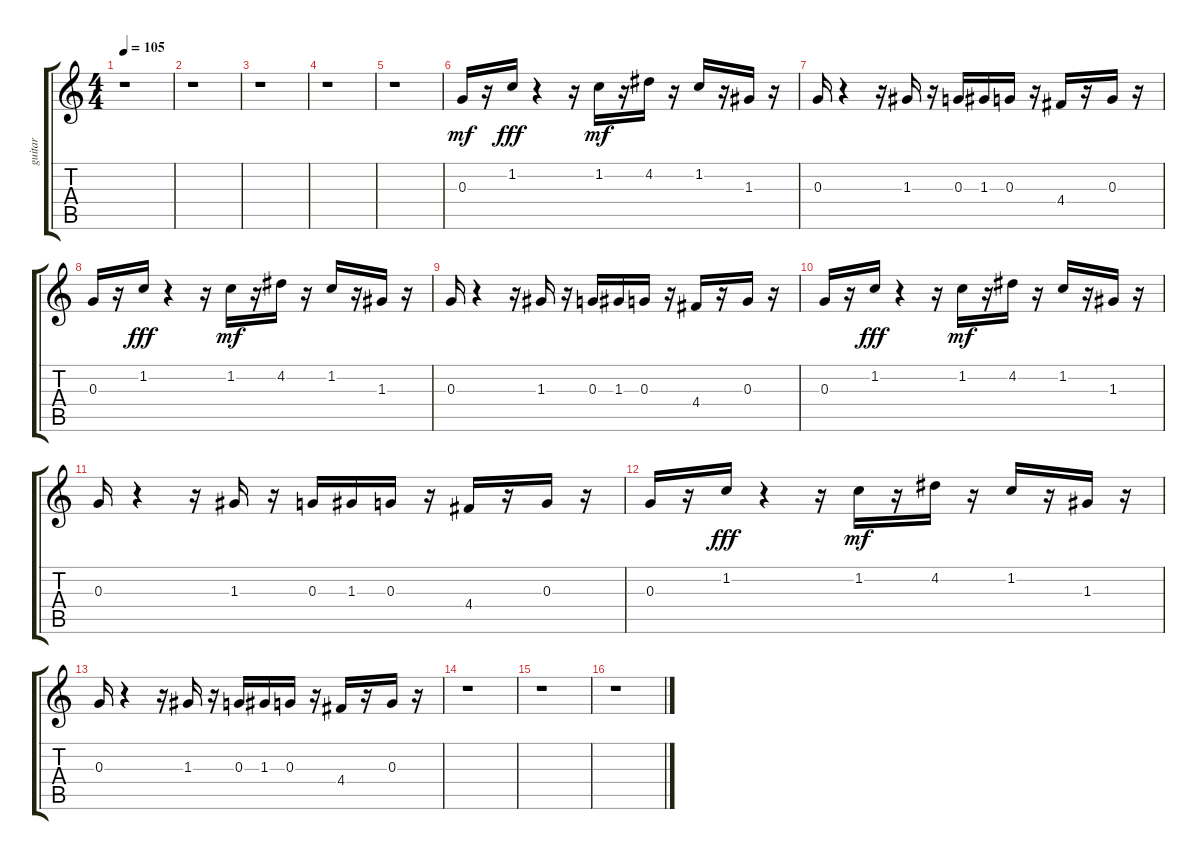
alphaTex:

\track ("guitar" "guitar") {instrument electricguitarmuted}
\staff {score tabs}
\tuning (E4 B3 G3 D3 A2 E2) {hide}
\ts (4 4)
\tempo 105
\clef g2
\ks c
r.1{dy mf} |
r.1 |
r.1 |
r.1 |
r.1 |
0.3.16 r.16 1.2.16{dy fff} r.4 r.16 1.2.16{dy mf} r.16 4.2.16 r.16 1.2.16 r.16 1.3.16 r.16 |
0.3.16 r.4 r.16 1.3.16 r.16 0.3.16 1.3.16 0.3.16 r.16 4.4.16 r.16 0.3.16 r.16 |
0.3.16 r.16 1.2.16{dy fff} r.4 r.16 1.2.16{dy mf} r.16 4.2.16 r.16 1.2.16 r.16 1.3.16 r.16 |
0.3.16 r.4 r.16 1.3.16 r.16 0.3.16 1.3.16 0.3.16 r.16 4.4.16 r.16 0.3.16 r.16 |
0.3.16 r.16 1.2.16{dy fff} r.4 r.16 1.2.16{dy mf} r.16 4.2.16 r.16 1.2.16 r.16 1.3.16 r.16 |
0.3.16 r.4 r.16 1.3.16 r.16 0.3.16 1.3.16 0.3.16 r.16 4.4.16 r.16 0.3.16 r.16 |
0.3.16 r.16 1.2.16{dy fff} r.4 r.16 1.2.16{dy mf} r.16 4.2.16 r.16 1.2.16 r.16 1.3.16 r.16 |
0.3.16 r.4 r.16 1.3.16 r.16 0.3.16 1.3.16 0.3.16 r.16 4.4.16 r.16 0.3.16 r.16 |
r.1 |
r.1 |
r.1
